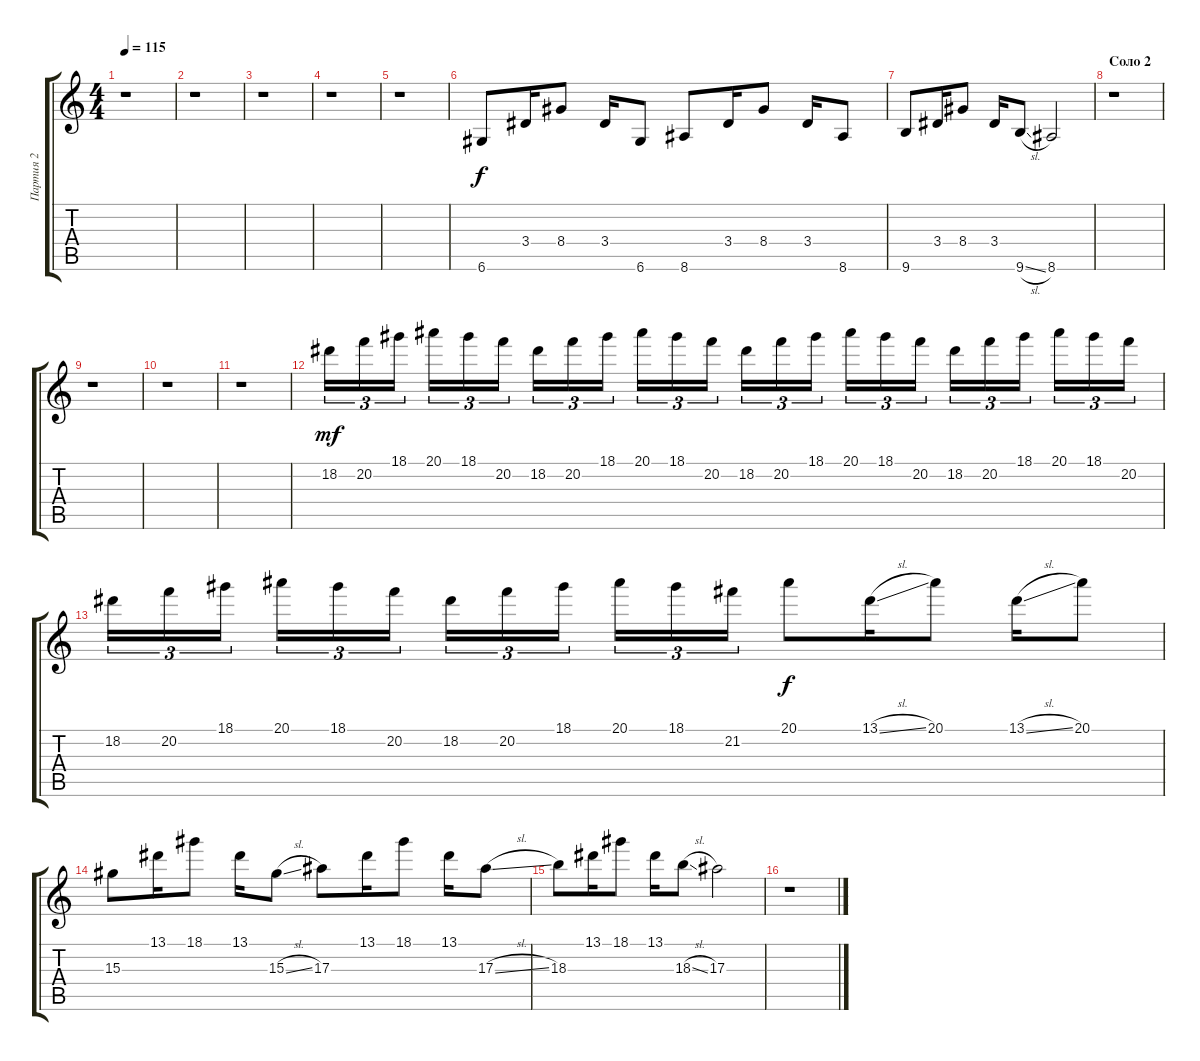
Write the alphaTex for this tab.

\track ("Партия 2" "Партия 2") {instrument distortionguitar}
\staff {score tabs}
\tuning (D4 A3 F3 C3 G2 D2) {hide}
\ts (4 4)
\tempo 115
\clef g2
\ks c
r.1{dy mf} |
r.1 |
r.1 |
r.1 |
r.1 |
6.6.8{dy f} 3.4.16 8.4.8 3.4.16 6.6.8 8.6.8 3.4.16 8.4.8 3.4.16 8.6.8 |
9.6.8 3.4.16 8.4.8 3.4.16 9.6{sl}.8 8.6.2 |
\section ("" "Соло 2")
r.1 |
r.1 |
r.1 |
r.1 |
18.2.16{tu (3 2) dy mf} 20.2.16{tu (3 2)} 18.1.16{tu (3 2)} 20.1.16{tu (3 2)} 18.1.16{tu (3 2)} 20.2.16{tu (3 2)} 18.2.16{tu (3 2)} 20.2.16{tu (3 2)} 18.1.16{tu (3 2)} 20.1.16{tu (3 2)} 18.1.16{tu (3 2)} 20.2.16{tu (3 2)} 18.2.16{tu (3 2)} 20.2.16{tu (3 2)} 18.1.16{tu (3 2)} 20.1.16{tu (3 2)} 18.1.16{tu (3 2)} 20.2.16{tu (3 2)} 18.2.16{tu (3 2)} 20.2.16{tu (3 2)} 18.1.16{tu (3 2)} 20.1.16{tu (3 2)} 18.1.16{tu (3 2)} 20.2.16{tu (3 2)} |
18.2.16{tu (3 2)} 20.2.16{tu (3 2)} 18.1.16{tu (3 2)} 20.1.16{tu (3 2)} 18.1.16{tu (3 2)} 20.2.16{tu (3 2)} 18.2.16{tu (3 2)} 20.2.16{tu (3 2)} 18.1.16{tu (3 2)} 20.1.16{tu (3 2)} 18.1.16{tu (3 2)} 21.2.16{tu (3 2)} 20.1.8{dy f} 13.1{sl}.16 20.1.8 13.1{sl}.16 20.1.8 |
15.3.8 13.1.16 18.1.8 13.1.16 15.3{sl}.8 17.3.8 13.1.16 18.1.8 13.1.16 17.3{sl}.8 |
18.3.8 13.1.16 18.1.8 13.1.16 18.3{sl}.8 17.3.2 |
\section ("" "")
r.1
